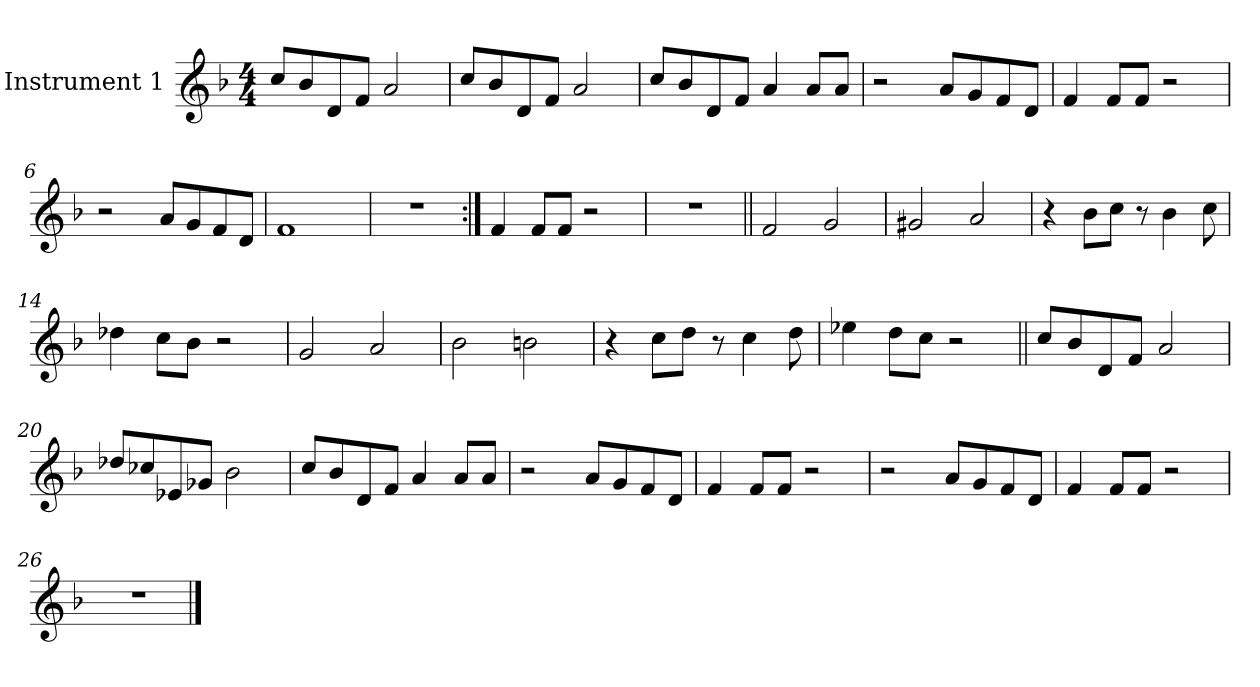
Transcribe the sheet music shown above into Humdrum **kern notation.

**kern
*part1
*staff1
*I"Instrument 1
*clefG2
*k[b-]
*F:
*M4/4
=1
8cc/L
8b-/
8d/
8f/J
2a/
=2
8cc/L
8b-/
8d/
8f/J
2a/
=3
8cc/L
8b-/
8d/
8f/J
4a/
8a/L
8a/J
=4
2r
8a/L
8g/
8f/
8d/J
!!LO:LB:g=z
=5
4f/
8f/L
8f/J
2r
=6
2r
8a/L
8g/
8f/
8d/J
=7
1f
=8
1r
=9:|!
4f/
8f/L
8f/J
2r
=10
1r
!!LO:LB:g=z
=11||
2f/
2g/
=12
2g#X/
2a/
=13
4r
8b-\L
8cc\J
8r
4b-\
8cc\
=14
4dd-X\
8cc\L
8b-\J
2r
!!LO:LB:g=z
=15
2g/
2a/
=16
2b-\
2bn\
=17
4r
8cc\L
8dd\J
8r
4cc\
8dd\
=18
4ee-X\
8dd\L
8cc\J
2r
!!LO:LB:g=z
=19||
8cc/L
8b-/
8d/
8f/J
2a/
=20
8dd-X/L
8cc-X/
8e-X/
8g-X/J
2b-\
=21
8cc/L
8b-/
8d/
8f/J
4a/
8a/L
8a/J
=22
2r
8a/L
8g/
8f/
8d/J
!!LO:LB:g=z
=23
4f/
8f/L
8f/J
2r
=24
2r
8a/L
8g/
8f/
8d/J
=25
4f/
8f/L
8f/J
2r
=26
1r
==
*-
